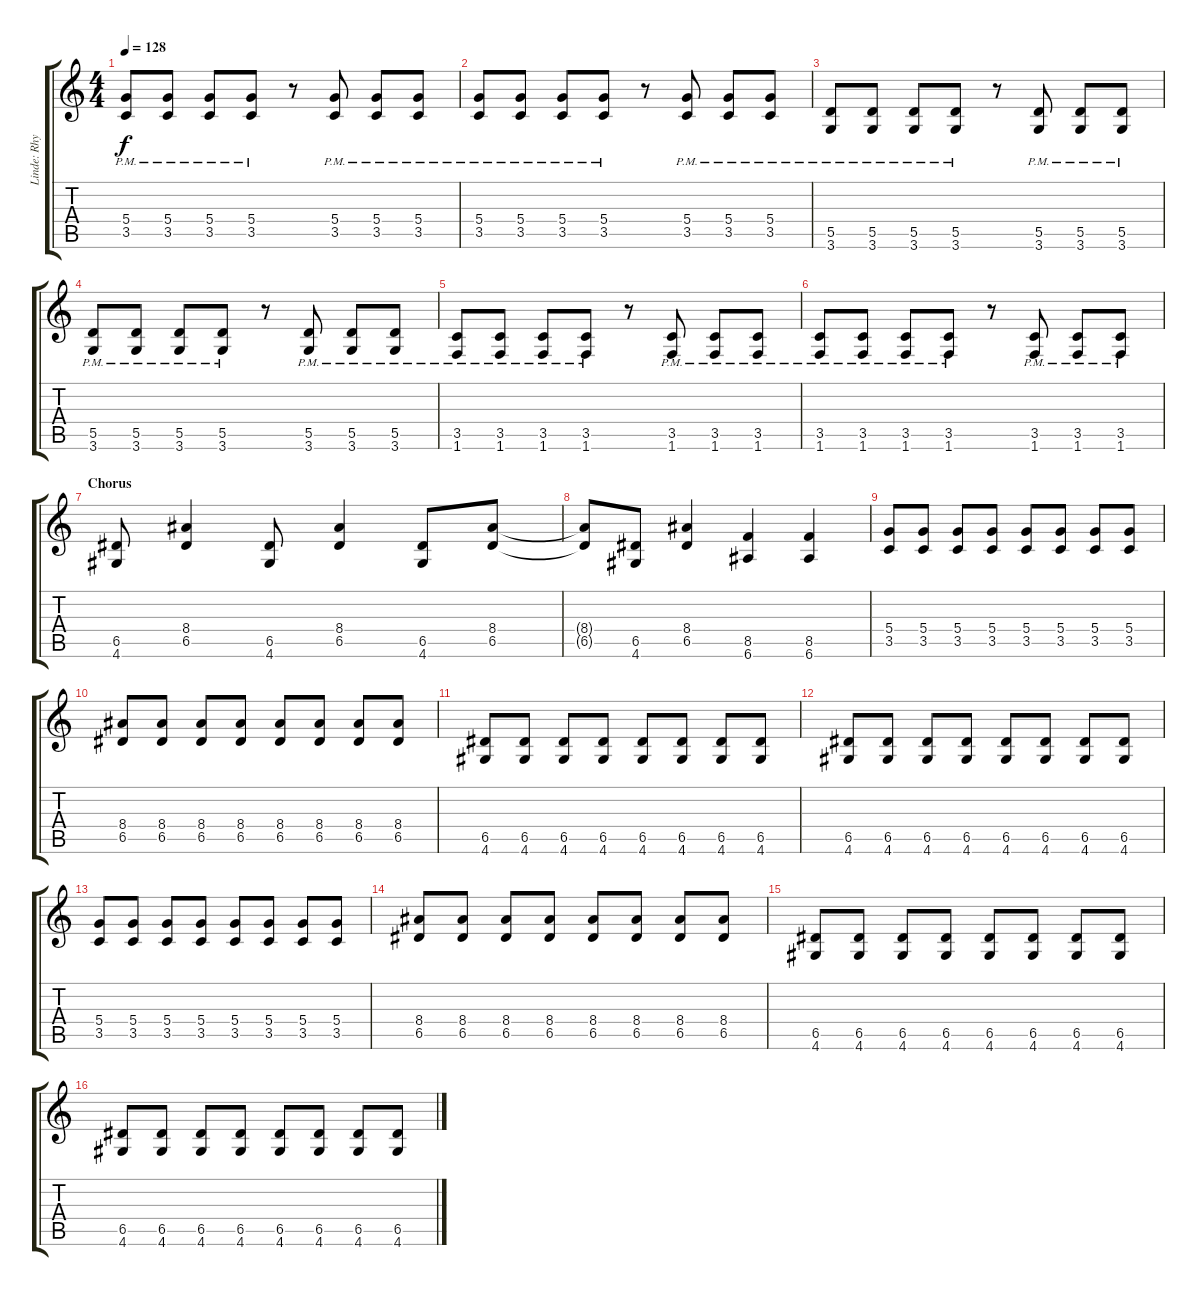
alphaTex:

\track ("Linde: Rhythm Guitar" "Linde: Rhy") {instrument distortionguitar}
\staff {score tabs}
\tuning (E4 B3 G3 D3 A2 E2) {hide}
\ts (4 4)
\tempo 128
\clef g2
\ks c
(5.4{pm} 3.5{pm}).8{dy f} (5.4{pm} 3.5{pm}).8 (5.4{pm} 3.5{pm}).8 (5.4{pm} 3.5{pm}).8 r.8 (5.4{pm} 3.5{pm}).8 (5.4{pm} 3.5{pm}).8 (5.4{pm} 3.5{pm}).8 |
(5.4{pm} 3.5{pm}).8 (5.4{pm} 3.5{pm}).8 (5.4{pm} 3.5{pm}).8 (5.4{pm} 3.5{pm}).8 r.8 (5.4{pm} 3.5{pm}).8 (5.4{pm} 3.5{pm}).8 (5.4{pm} 3.5{pm}).8 |
(5.5{pm} 3.6{pm}).8 (5.5{pm} 3.6{pm}).8 (5.5{pm} 3.6{pm}).8 (5.5{pm} 3.6{pm}).8 r.8 (5.5{pm} 3.6{pm}).8 (5.5{pm} 3.6{pm}).8 (5.5{pm} 3.6{pm}).8 |
(5.5{pm} 3.6{pm}).8 (5.5{pm} 3.6{pm}).8 (5.5{pm} 3.6{pm}).8 (5.5{pm} 3.6{pm}).8 r.8 (5.5{pm} 3.6{pm}).8 (5.5{pm} 3.6{pm}).8 (5.5{pm} 3.6{pm}).8 |
(3.5{pm} 1.6{pm}).8 (3.5{pm} 1.6{pm}).8 (3.5{pm} 1.6{pm}).8 (3.5{pm} 1.6{pm}).8 r.8 (3.5{pm} 1.6{pm}).8 (3.5{pm} 1.6{pm}).8 (3.5{pm} 1.6{pm}).8 |
(3.5{pm} 1.6{pm}).8 (3.5{pm} 1.6{pm}).8 (3.5{pm} 1.6{pm}).8 (3.5{pm} 1.6{pm}).8 r.8 (3.5{pm} 1.6{pm}).8 (3.5{pm} 1.6{pm}).8 (3.5{pm} 1.6{pm}).8 |
\section ("" "Chorus")
(6.5 4.6).8 (8.4 6.5).4 (6.5 4.6).8 (8.4 6.5).4 (6.5 4.6).8 (8.4 6.5).8 |
(8.4{t} 6.5{t}).8 (6.5 4.6).8 (8.4 6.5).4 (8.5 6.6).4 (8.5 6.6).4 |
(5.4 3.5).8 (5.4 3.5).8 (5.4 3.5).8 (5.4 3.5).8 (5.4 3.5).8 (5.4 3.5).8 (5.4 3.5).8 (5.4 3.5).8 |
(8.4 6.5).8 (8.4 6.5).8 (8.4 6.5).8 (8.4 6.5).8 (8.4 6.5).8 (8.4 6.5).8 (8.4 6.5).8 (8.4 6.5).8 |
(6.5 4.6).8 (6.5 4.6).8 (6.5 4.6).8 (6.5 4.6).8 (6.5 4.6).8 (6.5 4.6).8 (6.5 4.6).8 (6.5 4.6).8 |
(6.5 4.6).8 (6.5 4.6).8 (6.5 4.6).8 (6.5 4.6).8 (6.5 4.6).8 (6.5 4.6).8 (6.5 4.6).8 (6.5 4.6).8 |
(5.4 3.5).8 (5.4 3.5).8 (5.4 3.5).8 (5.4 3.5).8 (5.4 3.5).8 (5.4 3.5).8 (5.4 3.5).8 (5.4 3.5).8 |
(8.4 6.5).8 (8.4 6.5).8 (8.4 6.5).8 (8.4 6.5).8 (8.4 6.5).8 (8.4 6.5).8 (8.4 6.5).8 (8.4 6.5).8 |
(6.5 4.6).8 (6.5 4.6).8 (6.5 4.6).8 (6.5 4.6).8 (6.5 4.6).8 (6.5 4.6).8 (6.5 4.6).8 (6.5 4.6).8 |
(6.5 4.6).8 (6.5 4.6).8 (6.5 4.6).8 (6.5 4.6).8 (6.5 4.6).8 (6.5 4.6).8 (6.5 4.6).8 (6.5 4.6).8
